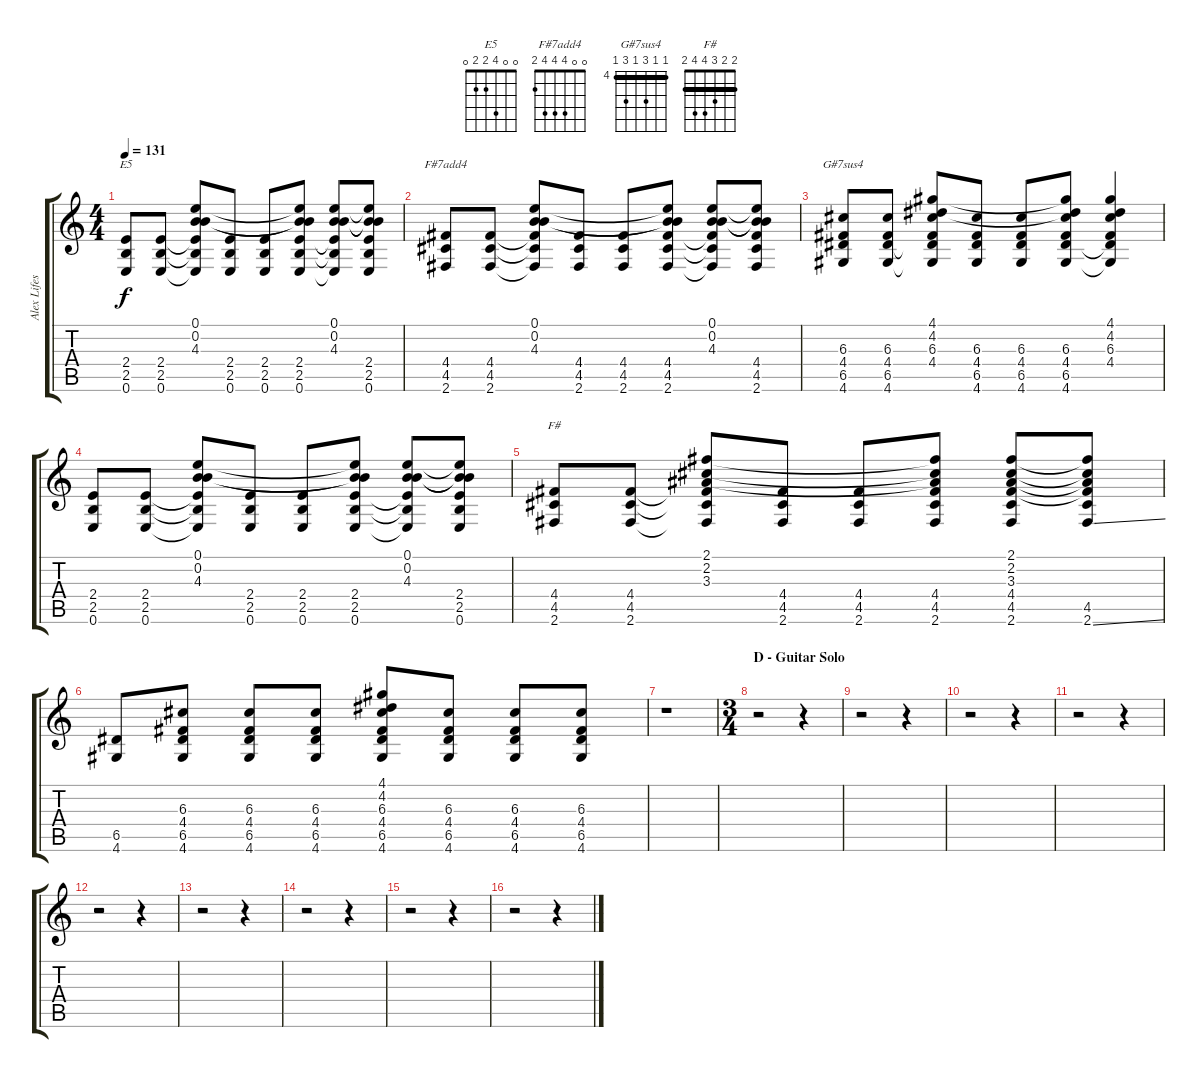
\track ("Alex Lifeson" "Alex Lifes") {instrument distortionguitar}
\staff {score tabs}
\tuning (E4 B3 G3 D3 A2 E2) {hide}
\chord ("E5" 0 0 4 2 2 0)
\chord ("F#7add4" 0 0 4 4 4 2)
\chord ("G#7sus4" 4 4 6 4 6 4) {firstfret 4 barre 4}
\chord ("F#" 2 2 3 4 4 2) {barre 2}
\ts (4 4)
\tempo 131
\clef g2
\ks c
(2.4 2.5 0.6).8{ch "E5" dy f} (2.4 2.5 0.6).8 (0.1 0.2 4.3 2.4{t} 2.5{t} 0.6{t}).8 (2.4 2.5 0.6).8 (2.4 2.5 0.6).8 (0.1{t} 0.2{t} 4.3{t} 2.4 2.5 0.6).8 (0.1 0.2 4.3 2.4{t} 2.5{t} 0.6{t}).8 (0.1{t} 0.2{t} 4.3{t} 2.4 2.5 0.6).8 |
(4.4 4.5 2.6).8{ch "F#7add4"} (4.4 4.5 2.6).8 (0.1 0.2 4.3 4.4{t} 4.5{t} 2.6{t}).8 (4.4 4.5 2.6).8 (4.4 4.5 2.6).8 (0.1{t} 0.2{t} 4.3{t} 4.4 4.5 2.6).8 (0.1 0.2 4.3 4.4{t} 4.5{t} 2.6{t}).8 (0.1{t} 0.2{t} 4.3{t} 4.4 4.5 2.6).8 |
(6.3 4.4 6.5 4.6).8{ch "G#7sus4"} (6.3 4.4 6.5 4.6).8 (4.1 4.2 6.3 4.4 6.5{t} 4.6{t}).8 (6.3 4.4 6.5 4.6).8 (6.3 4.4 6.5 4.6).8 (4.1{t} 4.2{t} 6.3 4.4 6.5 4.6).8 (4.1 4.2 6.3 4.4 6.5{t} 4.6{t}).4 |
(2.4 2.5 0.6).8 (2.4 2.5 0.6).8 (0.1 0.2 4.3 2.4{t} 2.5{t} 0.6{t}).8 (2.4 2.5 0.6).8 (2.4 2.5 0.6).8 (0.1{t} 0.2{t} 4.3{t} 2.4 2.5 0.6).8 (0.1 0.2 4.3 2.4{t} 2.5{t} 0.6{t}).8 (0.1{t} 0.2{t} 4.3{t} 2.4 2.5 0.6).8 |
(4.4 4.5 2.6).8{ch "F#"} (4.4 4.5 2.6).8 (2.1 2.2 3.3 4.4{t} 4.5{t} 2.6{t}).8 (4.4 4.5 2.6).8 (4.4 4.5 2.6).8 (2.1{t} 2.2{t} 3.3{t} 4.4 4.5 2.6).8 (2.1 2.2 3.3 4.4 4.5 2.6).8 (2.1{t} 2.2{t} 3.3{t} 4.4{t} 4.5 2.6{ss}).8 |
(6.5 4.6).8 (6.3 4.4 6.5 4.6).8 (6.3 4.4 6.5 4.6).8 (6.3 4.4 6.5 4.6).8 (4.1 4.2 6.3 4.4 6.5 4.6).8 (6.3 4.4 6.5 4.6).8 (6.3 4.4 6.5 4.6).8 (6.3 4.4 6.5 4.6).8 |
r.1 |
\ts (3 4)
\section ("" "D - Guitar Solo")
r.2 r.4 |
r.2 r.4 |
r.2 r.4 |
r.2 r.4 |
r.2 r.4 |
r.2 r.4 |
r.2 r.4 |
r.2 r.4 |
r.2 r.4
